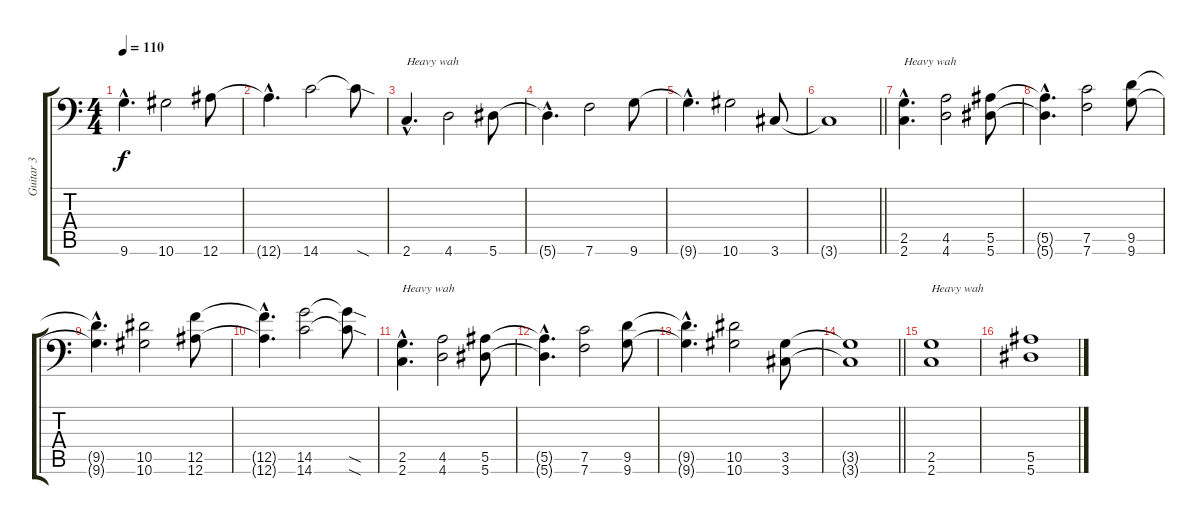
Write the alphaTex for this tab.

\track ("Guitar 3" "Guitar 3") {instrument distortionguitar}
\staff {score tabs}
\tuning (C4 G3 Eb3 Bb2 F2 Bb1) {hide}
\ts (4 4)
\tempo 110
\clef f4
\ks c
9.6{hac t}.4{d dy f} 10.6.2 12.6.8 |
12.6{hac t}.4{d} 14.6.2 14.6{sod t}.8 |
2.6{hac}.4{d txt "Heavy wah"} 4.6.2 5.6.8 |
5.6{hac t}.4{d} 7.6.2 9.6.8 |
9.6{hac t}.4{d} 10.6.2 3.6.8 |
\barLineRight lightlight
3.6{t}.1 |
(2.5{hac} 2.6{hac}).4{d txt "Heavy wah"} (4.5 4.6).2 (5.5 5.6).8 |
(5.5{hac t} 5.6{hac t}).4{d} (7.5 7.6).2 (9.5 9.6).8 |
(9.5{hac t} 9.6{hac t}).4{d} (10.5 10.6).2 (12.5 12.6).8 |
(12.5{hac t} 12.6{hac t}).4{d} (14.5 14.6).2 (14.5{sod t} 14.6{sod t}).8 |
(2.5{hac} 2.6{hac}).4{d txt "Heavy wah"} (4.5 4.6).2 (5.5 5.6).8 |
(5.5{hac t} 5.6{hac t}).4{d} (7.5 7.6).2 (9.5 9.6).8 |
(9.5{hac t} 9.6{hac t}).4{d} (10.5 10.6).2 (3.5 3.6).8 |
\barLineRight lightlight
(3.5{t} 3.6{t}).1 |
(2.5 2.6).1{txt "Heavy wah"} |
(5.5 5.6).1
